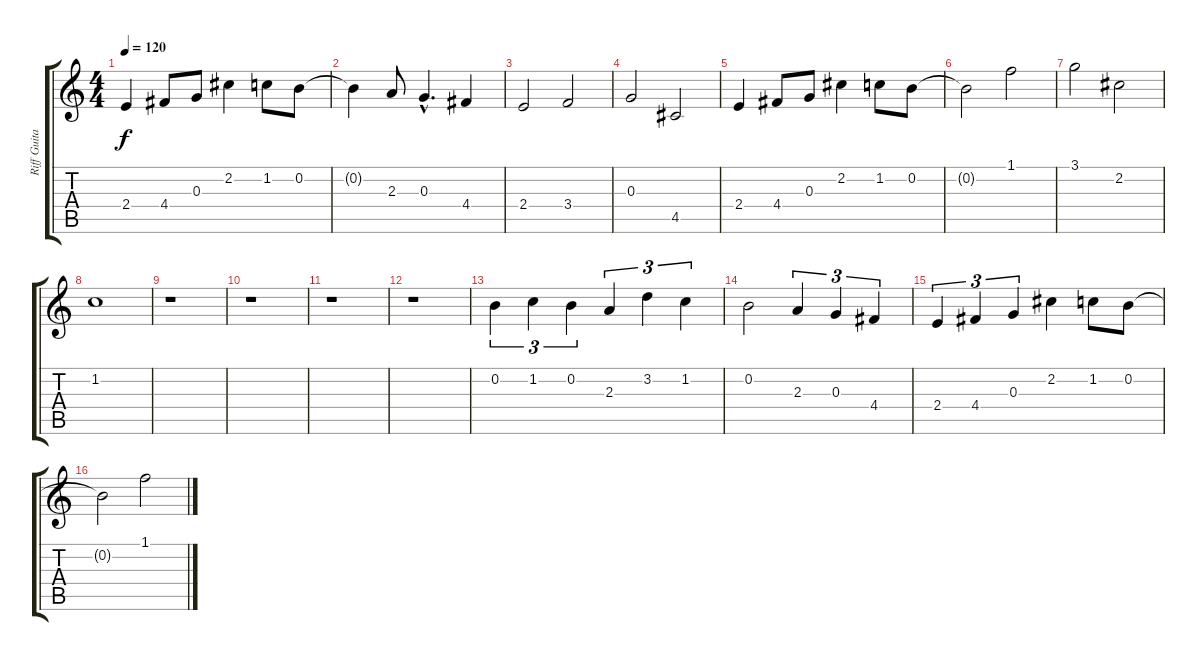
\track ("Riff Guitar" "Riff Guita") {instrument electricguitarclean}
\staff {score tabs}
\tuning (E4 B3 G3 D3 A2 E2) {hide}
\ts (4 4)
\tempo 120
\clef g2
\ks c
2.4.4{dy f} 4.4.8 0.3.8 2.2.4 1.2.8 0.2.8 |
0.2{t}.4 2.3.8 0.3{hac}.4{d} 4.4.4 |
2.4.2 3.4.2 |
0.3.2 4.5.2 |
2.4.4 4.4.8 0.3.8 2.2.4 1.2.8 0.2.8 |
0.2{t}.2 1.1.2 |
3.1.2 2.2.2 |
1.2.1 |
r.1 |
r.1 |
r.1 |
r.1 |
0.2.4{tu (3 2)} 1.2.4{tu (3 2)} 0.2.4{tu (3 2)} 2.3.4{tu (3 2)} 3.2.4{tu (3 2)} 1.2.4{tu (3 2)} |
0.2.2 2.3.4{tu (3 2)} 0.3.4{tu (3 2)} 4.4.4{tu (3 2)} |
2.4.4{tu (3 2)} 4.4.4{tu (3 2)} 0.3.4{tu (3 2)} 2.2.4 1.2.8 0.2.8 |
0.2{t}.2 1.1.2
